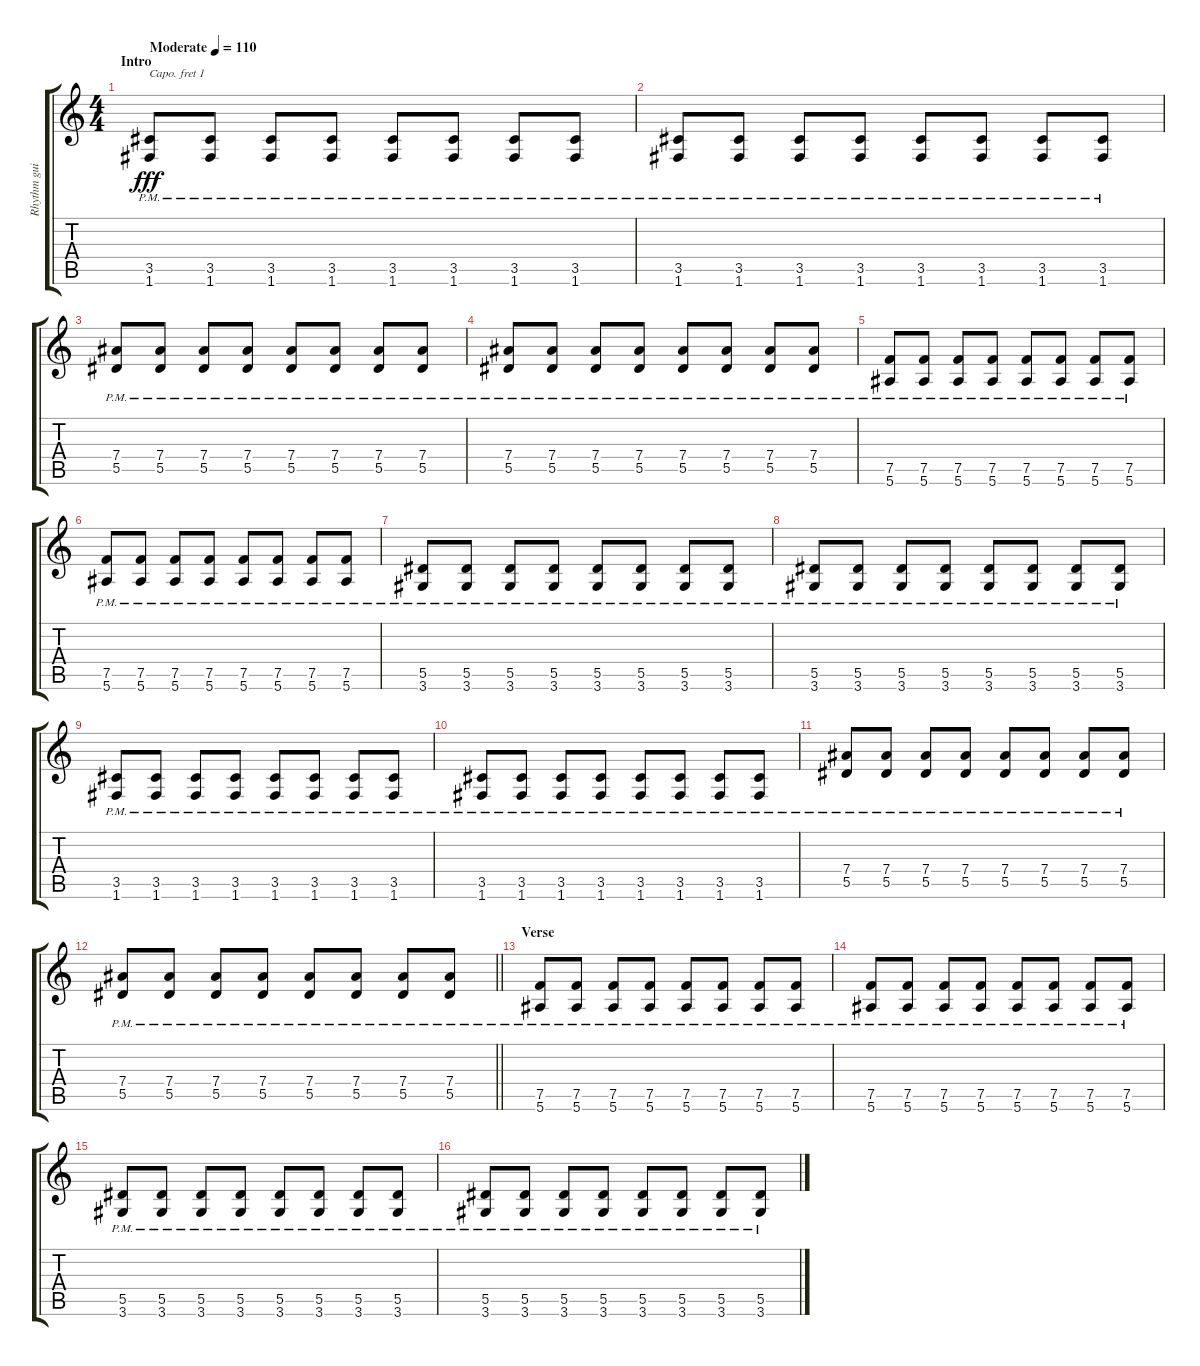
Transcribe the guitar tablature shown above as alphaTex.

\track ("Rhythm guitar" "Rhythm gui") {instrument electricguitarmuted}
\staff {score tabs}
\capo 1
\tuning (E4 B3 G3 D3 A2 E2) {hide}
\ts (4 4)
\section ("" "Intro")
\tempo (110 "Moderate")
\clef g2
\ks c
(3.5{pm} 1.6{pm}).8{dy fff instrument electricguitarmuted} (3.5{pm} 1.6{pm}).8 (3.5{pm} 1.6{pm}).8 (3.5{pm} 1.6{pm}).8 (3.5{pm} 1.6{pm}).8 (3.5{pm} 1.6{pm}).8 (3.5{pm} 1.6{pm}).8 (3.5{pm} 1.6{pm}).8 |
(3.5{pm} 1.6{pm}).8 (3.5{pm} 1.6{pm}).8 (3.5{pm} 1.6{pm}).8 (3.5{pm} 1.6{pm}).8 (3.5{pm} 1.6{pm}).8 (3.5{pm} 1.6{pm}).8 (3.5{pm} 1.6{pm}).8 (3.5{pm} 1.6{pm}).8 |
(7.4{pm} 5.5{pm}).8 (7.4{pm} 5.5{pm}).8 (7.4{pm} 5.5{pm}).8 (7.4{pm} 5.5{pm}).8 (7.4{pm} 5.5{pm}).8 (7.4{pm} 5.5{pm}).8 (7.4{pm} 5.5{pm}).8 (7.4{pm} 5.5{pm}).8 |
(7.4{pm} 5.5{pm}).8 (7.4{pm} 5.5{pm}).8 (7.4{pm} 5.5{pm}).8 (7.4{pm} 5.5{pm}).8 (7.4{pm} 5.5{pm}).8 (7.4{pm} 5.5{pm}).8 (7.4{pm} 5.5{pm}).8 (7.4{pm} 5.5{pm}).8 |
(7.5{pm} 5.6{pm}).8 (7.5{pm} 5.6{pm}).8 (7.5{pm} 5.6{pm}).8 (7.5{pm} 5.6{pm}).8 (7.5{pm} 5.6{pm}).8 (7.5{pm} 5.6{pm}).8 (7.5{pm} 5.6{pm}).8 (7.5{pm} 5.6{pm}).8 |
(7.5{pm} 5.6{pm}).8 (7.5{pm} 5.6{pm}).8 (7.5{pm} 5.6{pm}).8 (7.5{pm} 5.6{pm}).8 (7.5{pm} 5.6{pm}).8 (7.5{pm} 5.6{pm}).8 (7.5{pm} 5.6{pm}).8 (7.5{pm} 5.6{pm}).8 |
(5.5{pm} 3.6).8 (5.5{pm} 3.6).8 (5.5{pm} 3.6).8 (5.5{pm} 3.6).8 (5.5{pm} 3.6).8 (5.5{pm} 3.6).8 (5.5{pm} 3.6).8 (5.5{pm} 3.6).8 |
(5.5{pm} 3.6).8 (5.5{pm} 3.6).8 (5.5{pm} 3.6).8 (5.5{pm} 3.6).8 (5.5{pm} 3.6).8 (5.5{pm} 3.6).8 (5.5{pm} 3.6).8 (5.5{pm} 3.6).8 |
(3.5{pm} 1.6{pm}).8 (3.5{pm} 1.6{pm}).8 (3.5{pm} 1.6{pm}).8 (3.5{pm} 1.6{pm}).8 (3.5{pm} 1.6{pm}).8 (3.5{pm} 1.6{pm}).8 (3.5{pm} 1.6{pm}).8 (3.5{pm} 1.6{pm}).8 |
(3.5{pm} 1.6{pm}).8 (3.5{pm} 1.6{pm}).8 (3.5{pm} 1.6{pm}).8 (3.5{pm} 1.6{pm}).8 (3.5{pm} 1.6{pm}).8 (3.5{pm} 1.6{pm}).8 (3.5{pm} 1.6{pm}).8 (3.5{pm} 1.6{pm}).8 |
(7.4{pm} 5.5{pm}).8 (7.4{pm} 5.5{pm}).8 (7.4{pm} 5.5{pm}).8 (7.4{pm} 5.5{pm}).8 (7.4{pm} 5.5{pm}).8 (7.4{pm} 5.5{pm}).8 (7.4{pm} 5.5{pm}).8 (7.4{pm} 5.5{pm}).8 |
\barLineRight lightlight
(7.4{pm} 5.5{pm}).8 (7.4{pm} 5.5{pm}).8 (7.4{pm} 5.5{pm}).8 (7.4{pm} 5.5{pm}).8 (7.4{pm} 5.5{pm}).8 (7.4{pm} 5.5{pm}).8 (7.4{pm} 5.5{pm}).8 (7.4{pm} 5.5{pm}).8 |
\section ("" "Verse")
(7.5{pm} 5.6{pm}).8 (7.5{pm} 5.6{pm}).8 (7.5{pm} 5.6{pm}).8 (7.5{pm} 5.6{pm}).8 (7.5{pm} 5.6{pm}).8 (7.5{pm} 5.6{pm}).8 (7.5{pm} 5.6{pm}).8 (7.5{pm} 5.6{pm}).8 |
(7.5{pm} 5.6{pm}).8 (7.5{pm} 5.6{pm}).8 (7.5{pm} 5.6{pm}).8 (7.5{pm} 5.6{pm}).8 (7.5{pm} 5.6{pm}).8 (7.5{pm} 5.6{pm}).8 (7.5{pm} 5.6{pm}).8 (7.5{pm} 5.6{pm}).8 |
(5.5{pm} 3.6).8 (5.5{pm} 3.6).8 (5.5{pm} 3.6).8 (5.5{pm} 3.6).8 (5.5{pm} 3.6).8 (5.5{pm} 3.6).8 (5.5{pm} 3.6).8 (5.5{pm} 3.6).8 |
(5.5{pm} 3.6).8 (5.5{pm} 3.6).8 (5.5{pm} 3.6).8 (5.5{pm} 3.6).8 (5.5{pm} 3.6).8 (5.5{pm} 3.6).8 (5.5{pm} 3.6).8 (5.5{pm} 3.6).8
